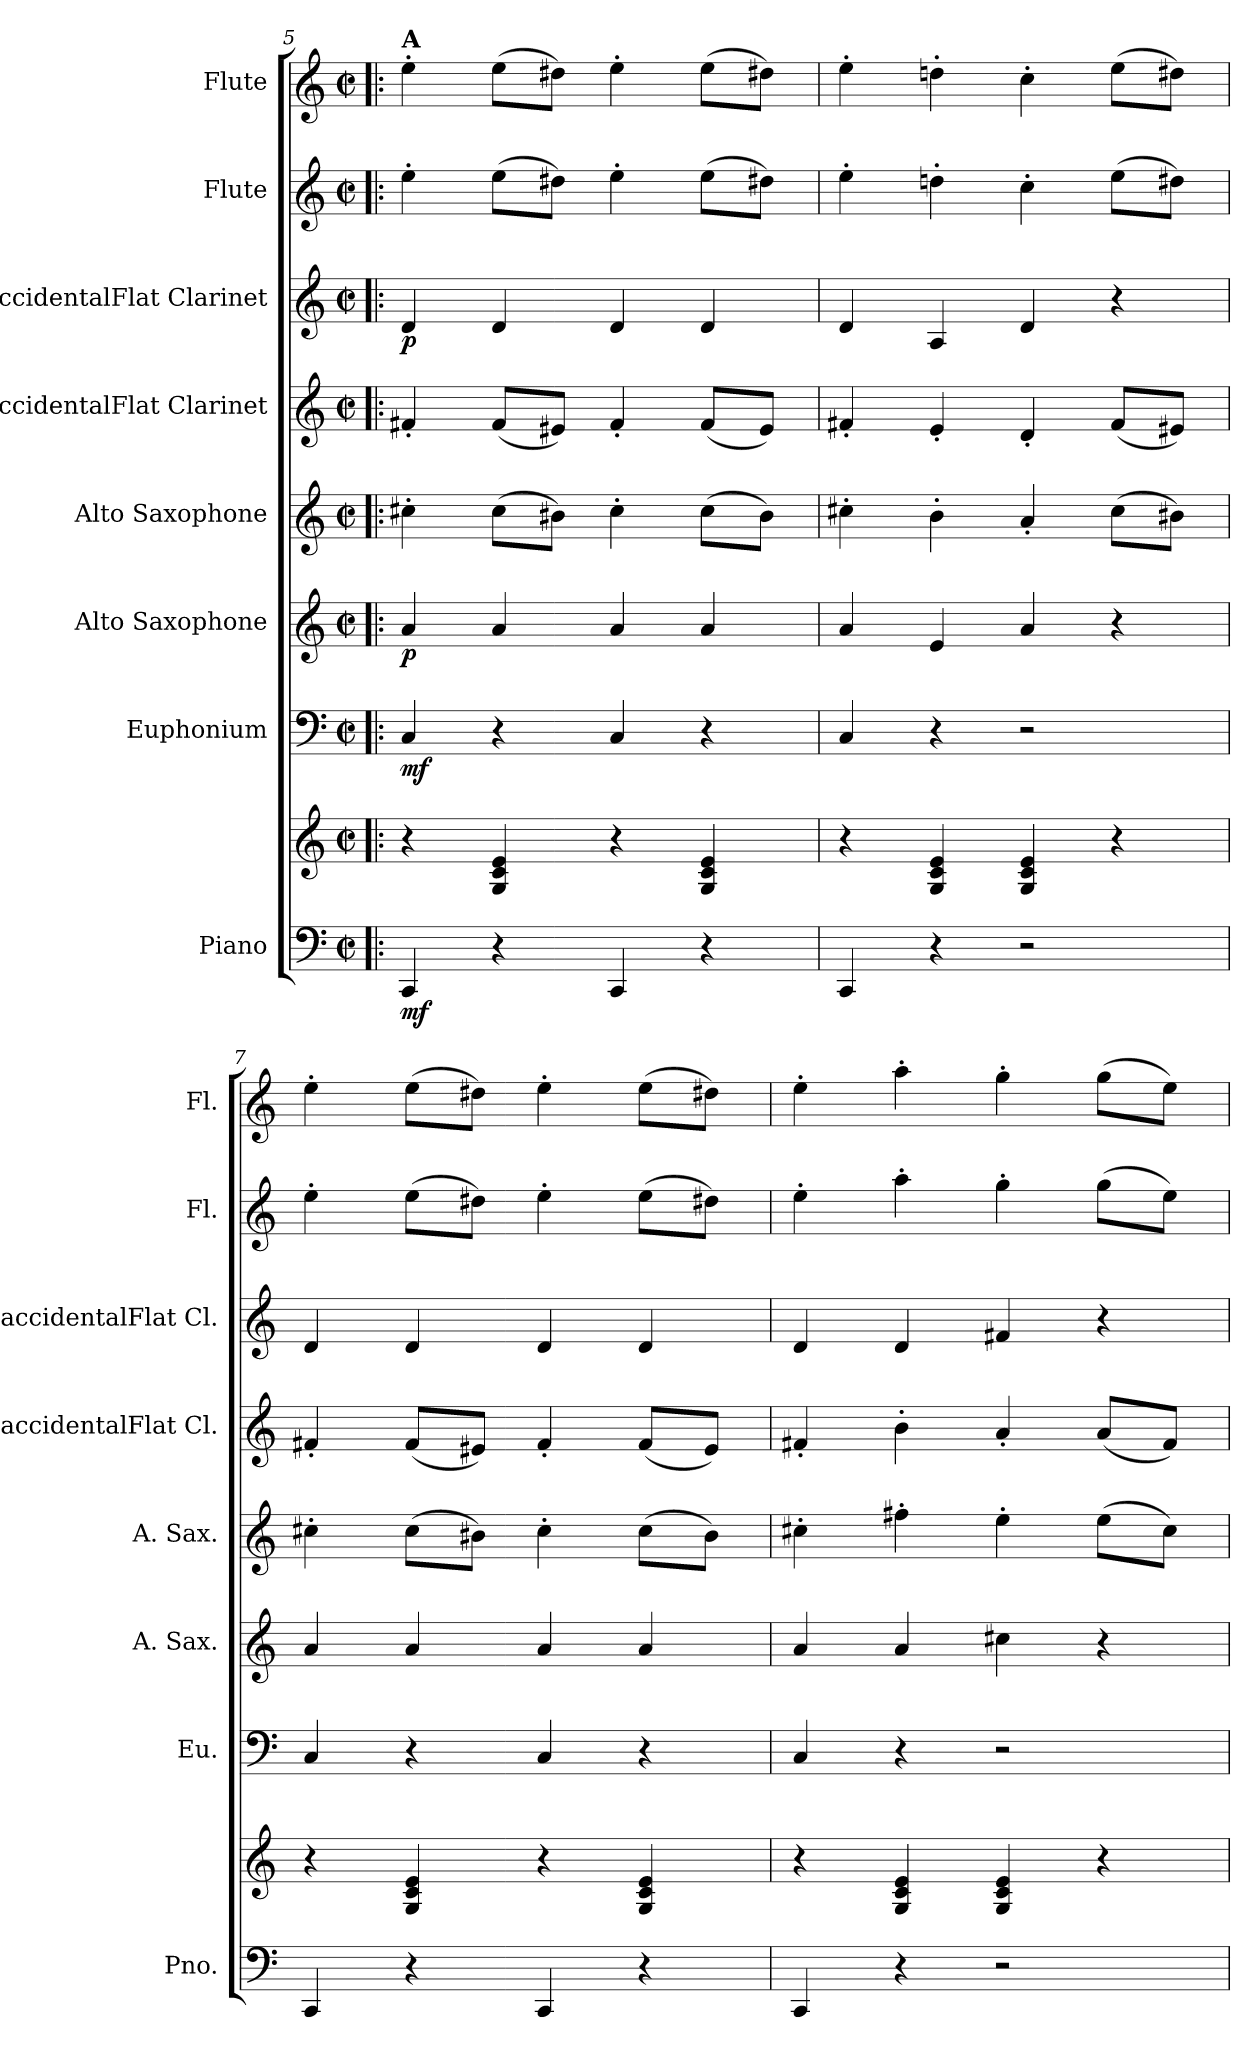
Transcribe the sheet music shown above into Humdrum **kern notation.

**kern	**kern	**dynam	**kern	**dynam	**kern	**dynam	**kern	**kern	**kern	**dynam	**kern	**kern
*part8	*part8	*part8	*part7	*part7	*part6	*part6	*part5	*part4	*part3	*part3	*part2	*part1
*staff9	*staff8	*staff8/9	*staff7	*staff7	*staff6	*staff6	*staff5	*staff4	*staff3	*staff3	*staff2	*staff1
*I"Piano	*	*	*I"Euphonium	*	*I"Alto Saxophone	*	*I"Alto Saxophone	*I"BaccidentalFlat Clarinet	*I"BaccidentalFlat Clarinet	*	*I"Flute	*I"Flute
*I'Pno.	*	*	*I'Eu.	*	*I'A. Sax.	*	*I'A. Sax.	*I'BaccidentalFlat Cl.	*I'BaccidentalFlat Cl.	*	*I'Fl.	*I'Fl.
!!LO:PB:g=z
*clefF4	*clefG2	*	*clefF4	*	*clefG2	*	*clefG2	*clefG2	*clefG2	*	*clefG2	*clefG2
*	*	*	*	*	*ITrd5c9	*	*ITrd5c9	*ITrd1c2	*ITrd1c2	*	*	*
*k[]	*k[]	*	*k[]	*	*k[b-e-a-]	*	*k[b-e-a-]	*k[b-e-]	*k[b-e-]	*	*k[]	*k[]
*M4/4	*M4/4	*	*M4/4	*	*M4/4	*	*M4/4	*M4/4	*M4/4	*	*M4/4	*M4/4
*met(c|)	*met(c|)	*	*met(c|)	*	*met(c|)	*	*met(c|)	*met(c|)	*met(c|)	*	*met(c|)	*met(c|)
=5!|:	=5!|:	=5!|:	=5!|:	=5!|:	=5!|:	=5!|:	=5!|:	=5!|:	=5!|:	=5!|:	=5!|:	=5!|:
!	!	!	!	!	!	!	!	!	!	!	!	!LO:TX:a:B:t=A
!	!	!LO:DY:b=2	!	!LO:DY:b	!	!LO:DY:b	!	!	!	!LO:DY:b	!	!
4CC/	4r	mf	4C/	mf	4c/	p	4en'\	4en'/	4c/	p	4ee'\	4ee'\
4r	4G/ 4c/ 4e/	.	4r	.	4c/	.	(>8e\L	(<8e/L	4c/	.	(>8ee\L	(>8ee\L
.	.	.	.	.	.	.	8d#X\J)	8d#X/J)	.	.	8dd#X\J)	8dd#X\J)
4CC/	4r	.	4C/	.	4c/	.	4e'\	4e'/	4c/	.	4ee'\	4ee'\
4r	4G/ 4c/ 4e/	.	4r	.	4c/	.	(>8e\L	(<8e/L	4c/	.	(>8ee\L	(>8ee\L
.	.	.	.	.	.	.	8d#\J)	8d#/J)	.	.	8dd#X\J)	8dd#X\J)
=6	=6	=6	=6	=6	=6	=6	=6	=6	=6	=6	=6	=6
4CC/	4r	.	4C/	.	4c/	.	4en'\	4en'/	4c/	.	4ee'\	4ee'\
4r	4G/ 4c/ 4e/	.	4r	.	4G/	.	4d'\	4d'/	4G/	.	4ddn'\	4ddn'\
2r	4G/ 4c/ 4e/	.	2r	.	4c/	.	4c'/	4c'/	4c/	.	4cc'\	4cc'\
.	4r	.	.	.	4r	.	(>8e\L	(<8e/L	4r	.	(>8ee\L	(>8ee\L
.	.	.	.	.	.	.	8d#X\J)	8d#X/J)	.	.	8dd#X\J)	8dd#X\J)
=7	=7	=7	=7	=7	=7	=7	=7	=7	=7	=7	=7	=7
4CC/	4r	.	4C/	.	4c/	.	4en'\	4en'/	4c/	.	4ee'\	4ee'\
4r	4G/ 4c/ 4e/	.	4r	.	4c/	.	(>8e\L	(<8e/L	4c/	.	(>8ee\L	(>8ee\L
.	.	.	.	.	.	.	8d#X\J)	8d#X/J)	.	.	8dd#X\J)	8dd#X\J)
4CC/	4r	.	4C/	.	4c/	.	4e'\	4e'/	4c/	.	4ee'\	4ee'\
4r	4G/ 4c/ 4e/	.	4r	.	4c/	.	(>8e\L	(<8e/L	4c/	.	(>8ee\L	(>8ee\L
.	.	.	.	.	.	.	8d#\J)	8d#/J)	.	.	8dd#X\J)	8dd#X\J)
=8	=8	=8	=8	=8	=8	=8	=8	=8	=8	=8	=8	=8
4CC/	4r	.	4C/	.	4c/	.	4en'\	4en'/	4c/	.	4ee'\	4ee'\
4r	4G/ 4c/ 4e/	.	4r	.	4c/	.	4an'\	4a'\	4c/	.	4aa'\	4aa'\
2r	4G/ 4c/ 4e/	.	2r	.	4en\	.	4g'\	4g'/	4en/	.	4gg'\	4gg'\
.	4r	.	.	.	4r	.	(>8g\L	(<8g/L	4r	.	(>8gg\L	(>8gg\L
.	.	.	.	.	.	.	8e\J)	8e/J)	.	.	8ee\J)	8ee\J)
=	=	=	=	=	=	=	=	=	=	=	=	=
*-	*-	*-	*-	*-	*-	*-	*-	*-	*-	*-	*-	*-
